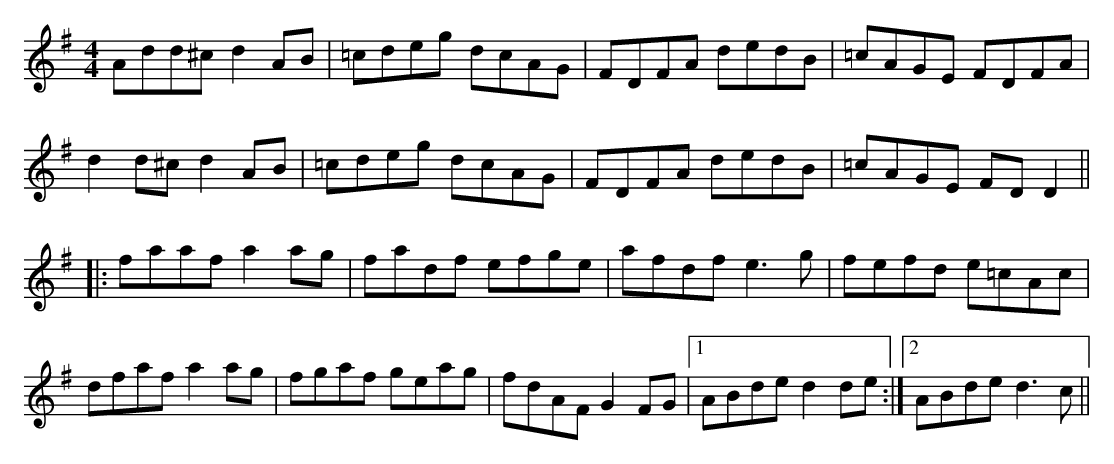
X:1
M:4/4
K:Dmix
Add^c d2AB|=cdeg dcAG|FDFA dedB|=cAGE FDFA|
d2d^c d2AB|=cdeg dcAG|FDFA dedB|=cAGE FDD2||
|:faaf a2ag|fadf efge|afdf e3g|fefd e=cAc|
dfaf a2ag|fgaf geag|fdAF G2FG|1 ABde d2de:|2 ABde d3c||
